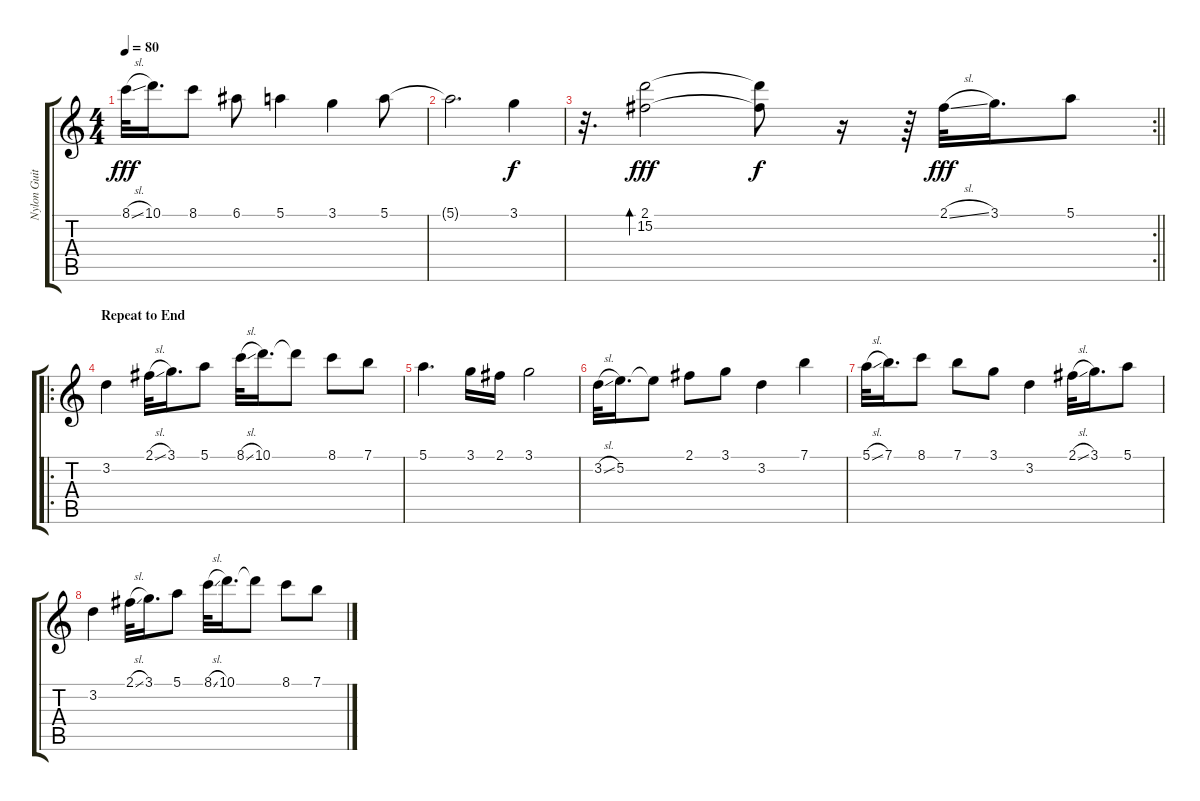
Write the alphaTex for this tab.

\track ("Nylon Guitar 1" "Nylon Guit") {instrument acousticguitarnylon}
\staff {score tabs}
\tuning (E4 B3 G3 D3 A2 E2) {hide}
\ts (4 4)
\tempo 80
\clef g2
\ks c
8.1{sl}.32{dy fff} 10.1.16{d} 8.1.8 6.1.8 5.1.4 3.1.4 5.1.8 |
5.1{t}.2{d} 3.1.4{dy f} |
\rc 2
\barLineRight lightlight
r.32{d volume 9} (2.1 15.2).2{bd 120 dy fff} (2.1{t} 15.2{t}).8{dy f} r.16 r.64 2.1{sl}.32{dy fff volume 16} 3.1.16{d} 5.1.8 |
\ro
\section ("" "Repeat to End")
3.2.4 2.1{sl}.32 3.1.16{d} 5.1.8 8.1{sl}.32 10.1.16{d} 10.1{t}.8 8.1.8 7.1.8 |
5.1.4{d volume 0} 3.1.16 2.1.16 3.1.2 |
3.2{sl}.32 5.2.16{d} 5.2{t}.8 2.1.8 3.1.8 3.2.4 7.1.4 |
5.1{sl}.32 7.1.16{d} 8.1.8 7.1.8 3.1.8 3.2.4 2.1{sl}.32 3.1.16{d} 5.1.8 |
3.2.4 2.1{sl}.32 3.1.16{d} 5.1.8 8.1{sl}.32 10.1.16{d} 10.1{t}.8 8.1.8 7.1.8
